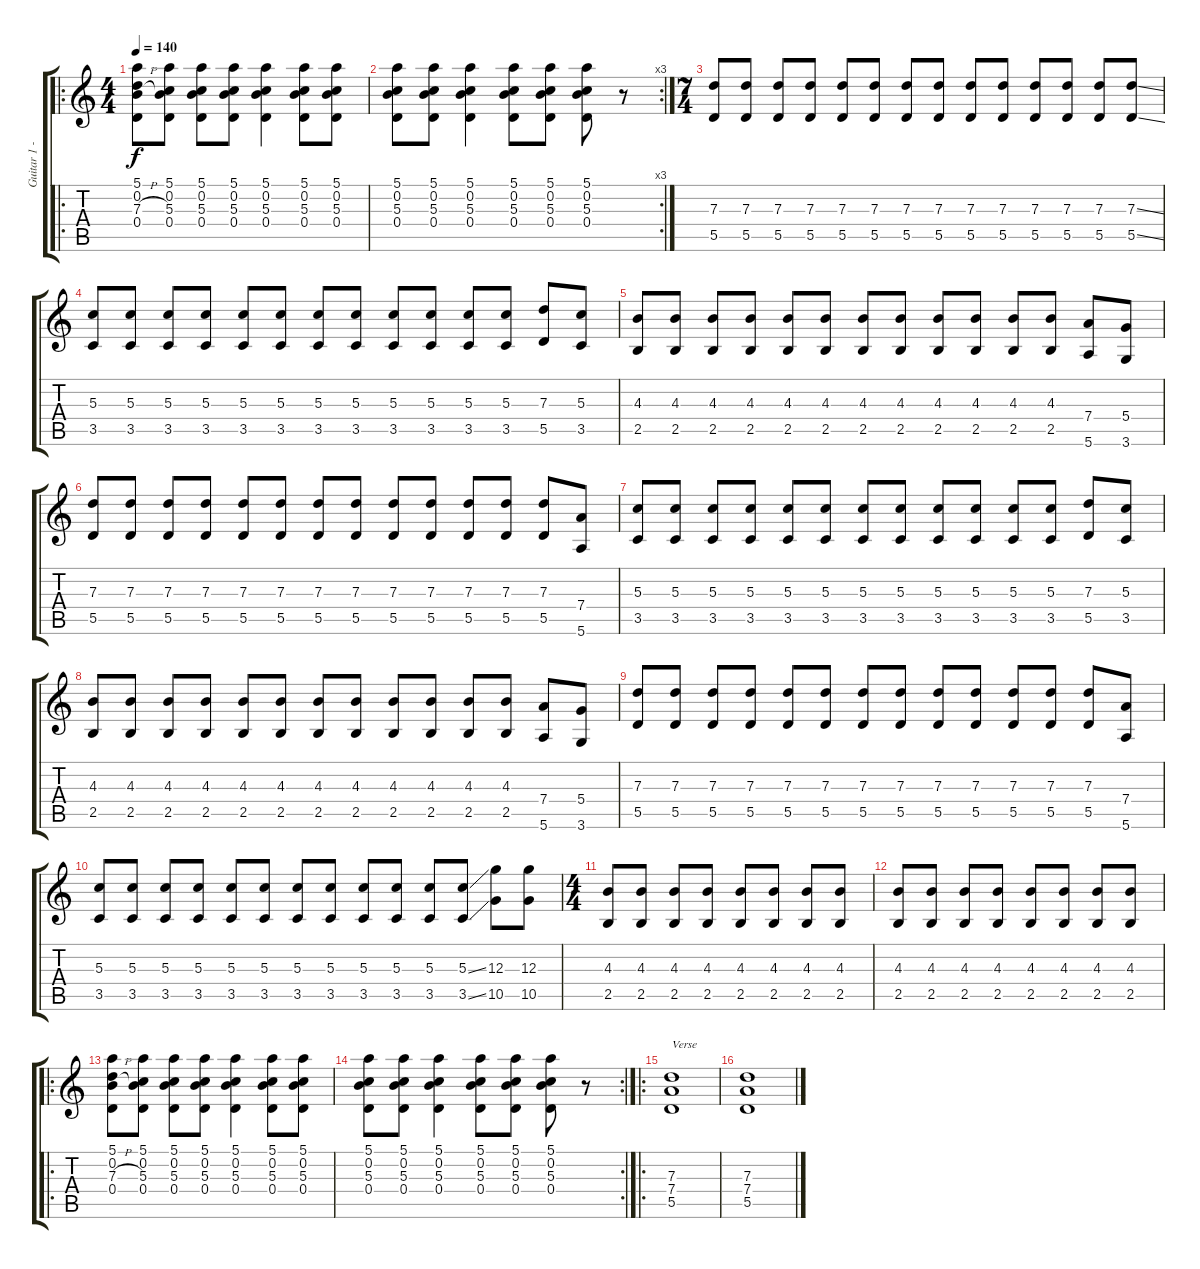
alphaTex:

\track ("Guitar 1 - Dave Grohl " "Guitar 1 -") {instrument electricguitarclean}
\staff {score tabs}
\tuning (E4 B3 G3 D3 A2 E2) {hide}
\ro
\ts (4 4)
\tempo 140
\clef g2
\ks c
(5.1 0.2 7.3{h} 0.4).8{dy f instrument electricguitarclean} (5.1 0.2 5.3 0.4).8 (5.1 0.2 5.3 0.4).8 (5.1 0.2 5.3 0.4).8 (5.1 0.2 5.3 0.4).4 (5.1 0.2 5.3 0.4).8 (5.1 0.2 5.3 0.4).8 |
\rc 3
(5.1 0.2 5.3 0.4).8 (5.1 0.2 5.3 0.4).8 (5.1 0.2 5.3 0.4).4 (5.1 0.2 5.3 0.4).8 (5.1 0.2 5.3 0.4).8 (5.1 0.2 5.3 0.4).8 r.8 |
\ts (7 4)
(7.3 5.5).8 (7.3 5.5).8 (7.3 5.5).8 (7.3 5.5).8 (7.3 5.5).8 (7.3 5.5).8 (7.3 5.5).8 (7.3 5.5).8 (7.3 5.5).8 (7.3 5.5).8 (7.3 5.5).8 (7.3 5.5).8 (7.3 5.5).8 (7.3{ss} 5.5{ss}).8 |
(5.3 3.5).8 (5.3 3.5).8 (5.3 3.5).8 (5.3 3.5).8 (5.3 3.5).8 (5.3 3.5).8 (5.3 3.5).8 (5.3 3.5).8 (5.3 3.5).8 (5.3 3.5).8 (5.3 3.5).8 (5.3 3.5).8 (7.3 5.5).8 (5.3 3.5).8 |
(4.3 2.5).8 (4.3 2.5).8 (4.3 2.5).8 (4.3 2.5).8 (4.3 2.5).8 (4.3 2.5).8 (4.3 2.5).8 (4.3 2.5).8 (4.3 2.5).8 (4.3 2.5).8 (4.3 2.5).8 (4.3 2.5).8 (7.4 5.6).8 (5.4 3.6).8 |
(7.3 5.5).8 (7.3 5.5).8 (7.3 5.5).8 (7.3 5.5).8 (7.3 5.5).8 (7.3 5.5).8 (7.3 5.5).8 (7.3 5.5).8 (7.3 5.5).8 (7.3 5.5).8 (7.3 5.5).8 (7.3 5.5).8 (7.3 5.5).8 (7.4 5.6).8 |
(5.3 3.5).8 (5.3 3.5).8 (5.3 3.5).8 (5.3 3.5).8 (5.3 3.5).8 (5.3 3.5).8 (5.3 3.5).8 (5.3 3.5).8 (5.3 3.5).8 (5.3 3.5).8 (5.3 3.5).8 (5.3 3.5).8 (7.3 5.5).8 (5.3 3.5).8 |
(4.3 2.5).8 (4.3 2.5).8 (4.3 2.5).8 (4.3 2.5).8 (4.3 2.5).8 (4.3 2.5).8 (4.3 2.5).8 (4.3 2.5).8 (4.3 2.5).8 (4.3 2.5).8 (4.3 2.5).8 (4.3 2.5).8 (7.4 5.6).8 (5.4 3.6).8 |
(7.3 5.5).8 (7.3 5.5).8 (7.3 5.5).8 (7.3 5.5).8 (7.3 5.5).8 (7.3 5.5).8 (7.3 5.5).8 (7.3 5.5).8 (7.3 5.5).8 (7.3 5.5).8 (7.3 5.5).8 (7.3 5.5).8 (7.3 5.5).8 (7.4 5.6).8 |
(5.3 3.5).8 (5.3 3.5).8 (5.3 3.5).8 (5.3 3.5).8 (5.3 3.5).8 (5.3 3.5).8 (5.3 3.5).8 (5.3 3.5).8 (5.3 3.5).8 (5.3 3.5).8 (5.3 3.5).8 (5.3{ss} 3.5{ss}).8 (12.3 10.5).8 (12.3 10.5).8 |
\ts (4 4)
(4.3 2.5).8 (4.3 2.5).8 (4.3 2.5).8 (4.3 2.5).8 (4.3 2.5).8 (4.3 2.5).8 (4.3 2.5).8 (4.3 2.5).8 |
(4.3 2.5).8 (4.3 2.5).8 (4.3 2.5).8 (4.3 2.5).8 (4.3 2.5).8 (4.3 2.5).8 (4.3 2.5).8 (4.3 2.5).8 |
\ro
(5.1 0.2 7.3{h} 0.4).8 (5.1 0.2 5.3 0.4).8 (5.1 0.2 5.3 0.4).8 (5.1 0.2 5.3 0.4).8 (5.1 0.2 5.3 0.4).4 (5.1 0.2 5.3 0.4).8 (5.1 0.2 5.3 0.4).8 |
\rc 2
(5.1 0.2 5.3 0.4).8 (5.1 0.2 5.3 0.4).8 (5.1 0.2 5.3 0.4).4 (5.1 0.2 5.3 0.4).8 (5.1 0.2 5.3 0.4).8 (5.1 0.2 5.3 0.4).8 r.8 |
\ro
(7.3 7.4 5.5).1{txt "Verse"} |
(7.3 7.4 5.5).1
